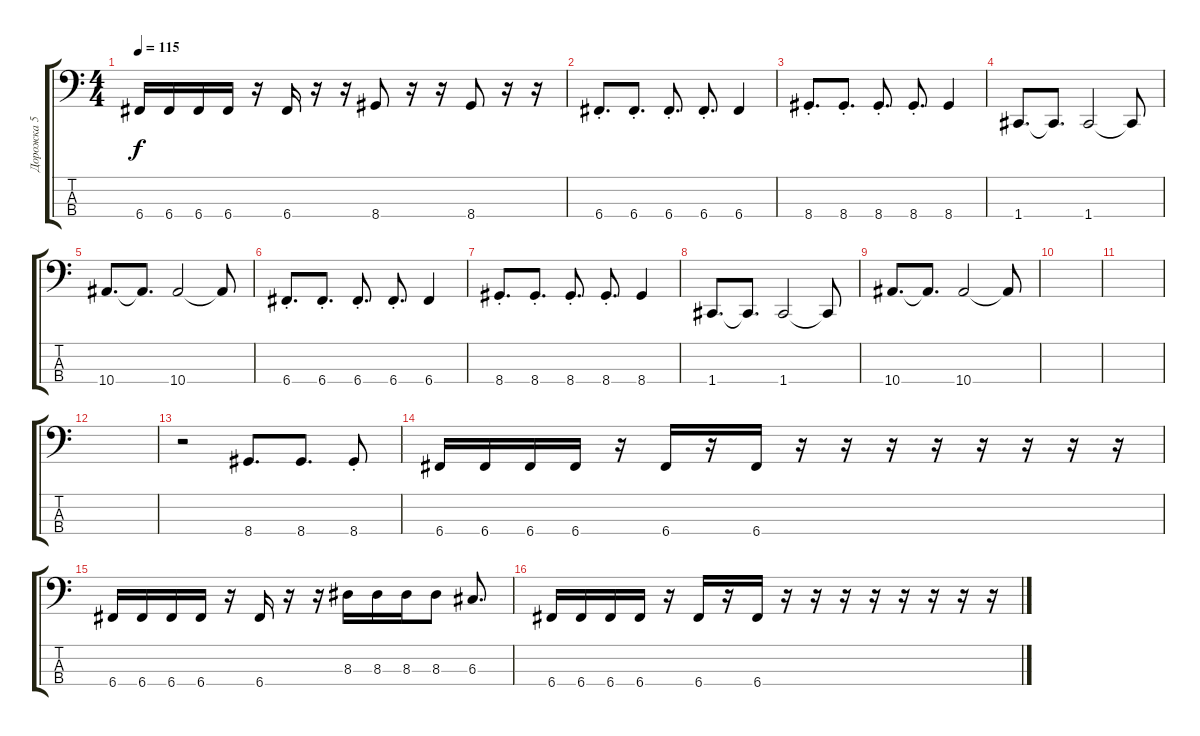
\track ("Дорожка 5" "Дорожка 5") {instrument electricbassfinger}
\staff {score tabs}
\tuning (F2 C2 G1 C1) {hide}
\ts (4 4)
\tempo 115
\clef f4
\ks c
6.4.16{dy f} 6.4.16 6.4.16 6.4.16 r.16 6.4.16 r.16 r.16 8.4.8 r.16 r.16 8.4.8 r.16 r.16 |
6.4{st}.8{d} 6.4{st}.8{d} 6.4{st}.8{d} 6.4{st}.8{d} 6.4.4 |
8.4{st}.8{d} 8.4{st}.8{d} 8.4{st}.8{d} 8.4{st}.8{d} 8.4.4 |
1.4.8{d} 1.4{t}.8{d} 1.4.2 1.4{t}.8 |
10.4.8{d} 10.4{t}.8{d} 10.4.2 10.4{t}.8 |
6.4{st}.8{d} 6.4{st}.8{d} 6.4{st}.8{d} 6.4{st}.8{d} 6.4.4 |
8.4{st}.8{d} 8.4{st}.8{d} 8.4{st}.8{d} 8.4{st}.8{d} 8.4.4 |
1.4.8{d} 1.4{t}.8{d} 1.4.2 1.4{t}.8 |
10.4.8{d} 10.4{t}.8{d} 10.4.2 10.4{t}.8 |
|
|
|
r.2 8.4.8{d} 8.4.8{d} 8.4{st}.8 |
6.4.16 6.4.16 6.4.16 6.4.16 r.16 6.4.16 r.16 6.4.16 r.16 r.16 r.16 r.16 r.16 r.16 r.16 r.16 |
6.4.16 6.4.16 6.4.16 6.4.16 r.16 6.4.16 r.16 r.16 8.3.16 8.3.16 8.3.16 8.3.8 6.3.8{d} |
6.4.16 6.4.16 6.4.16 6.4.16 r.16 6.4.16 r.16 6.4.16 r.16 r.16 r.16 r.16 r.16 r.16 r.16 r.16
